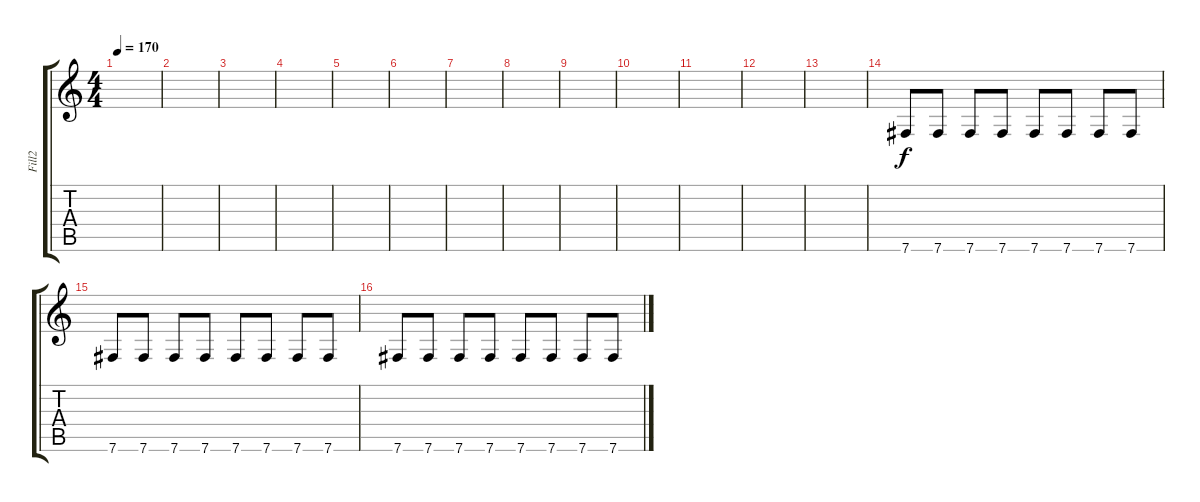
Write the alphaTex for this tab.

\track ("Fill2" "Fill2") {instrument electricguitarclean}
\staff {score tabs}
\tuning (Db4 Ab3 E3 B2 Gb2 B1) {hide}
\ts (4 4)
\tempo 170
\clef g2
\ks c
|
|
|
|
|
|
|
|
|
|
|
|
|
7.6.8 7.6.8 7.6.8 7.6.8 7.6.8 7.6.8 7.6.8 7.6.8 |
7.6.8 7.6.8 7.6.8 7.6.8 7.6.8 7.6.8 7.6.8 7.6.8 |
7.6.8 7.6.8 7.6.8 7.6.8 7.6.8 7.6.8 7.6.8 7.6.8
